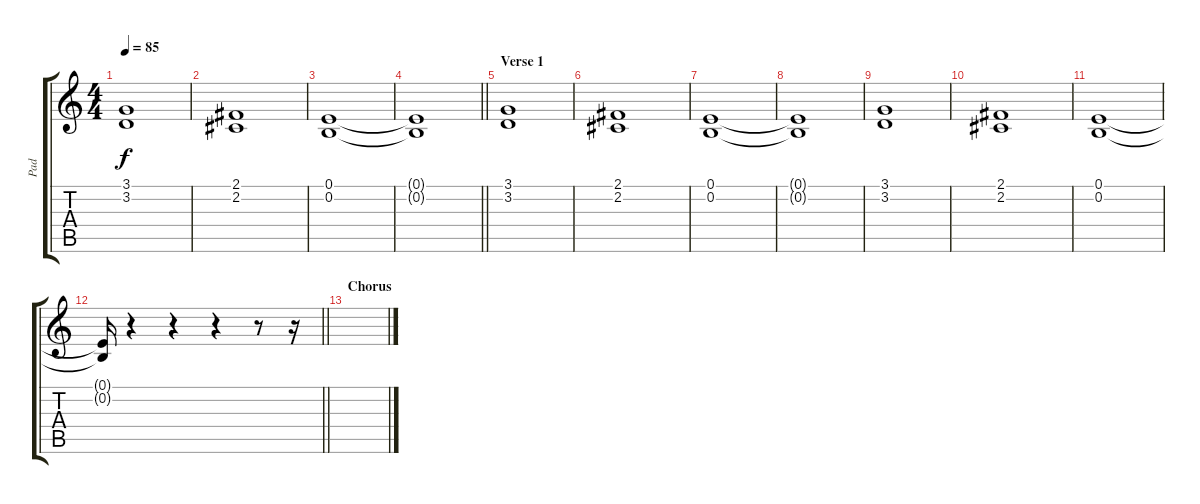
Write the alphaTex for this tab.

\track ("Pad" "Pad") {instrument pad4choir}
\staff {score tabs}
\tuning (E4 B3 G3 D3 A2 E2) {hide}
\ts (4 4)
\tempo 85
\clef g2
\ks c
(3.1 3.2).1{dy f instrument pad4choir} |
(2.1 2.2).1 |
(0.1 0.2).1 |
\barLineRight lightlight
(0.1{t} 0.2{t}).1 |
\section ("" "Verse 1")
(3.1 3.2).1 |
(2.1 2.2).1 |
(0.1 0.2).1 |
(0.1{t} 0.2{t}).1 |
(3.1 3.2).1 |
(2.1 2.2).1 |
(0.1 0.2).1 |
\barLineRight lightlight
(0.1{t} 0.2{t}).16 r.4 r.4 r.4 r.8 r.16 |
\section ("" "Chorus")
